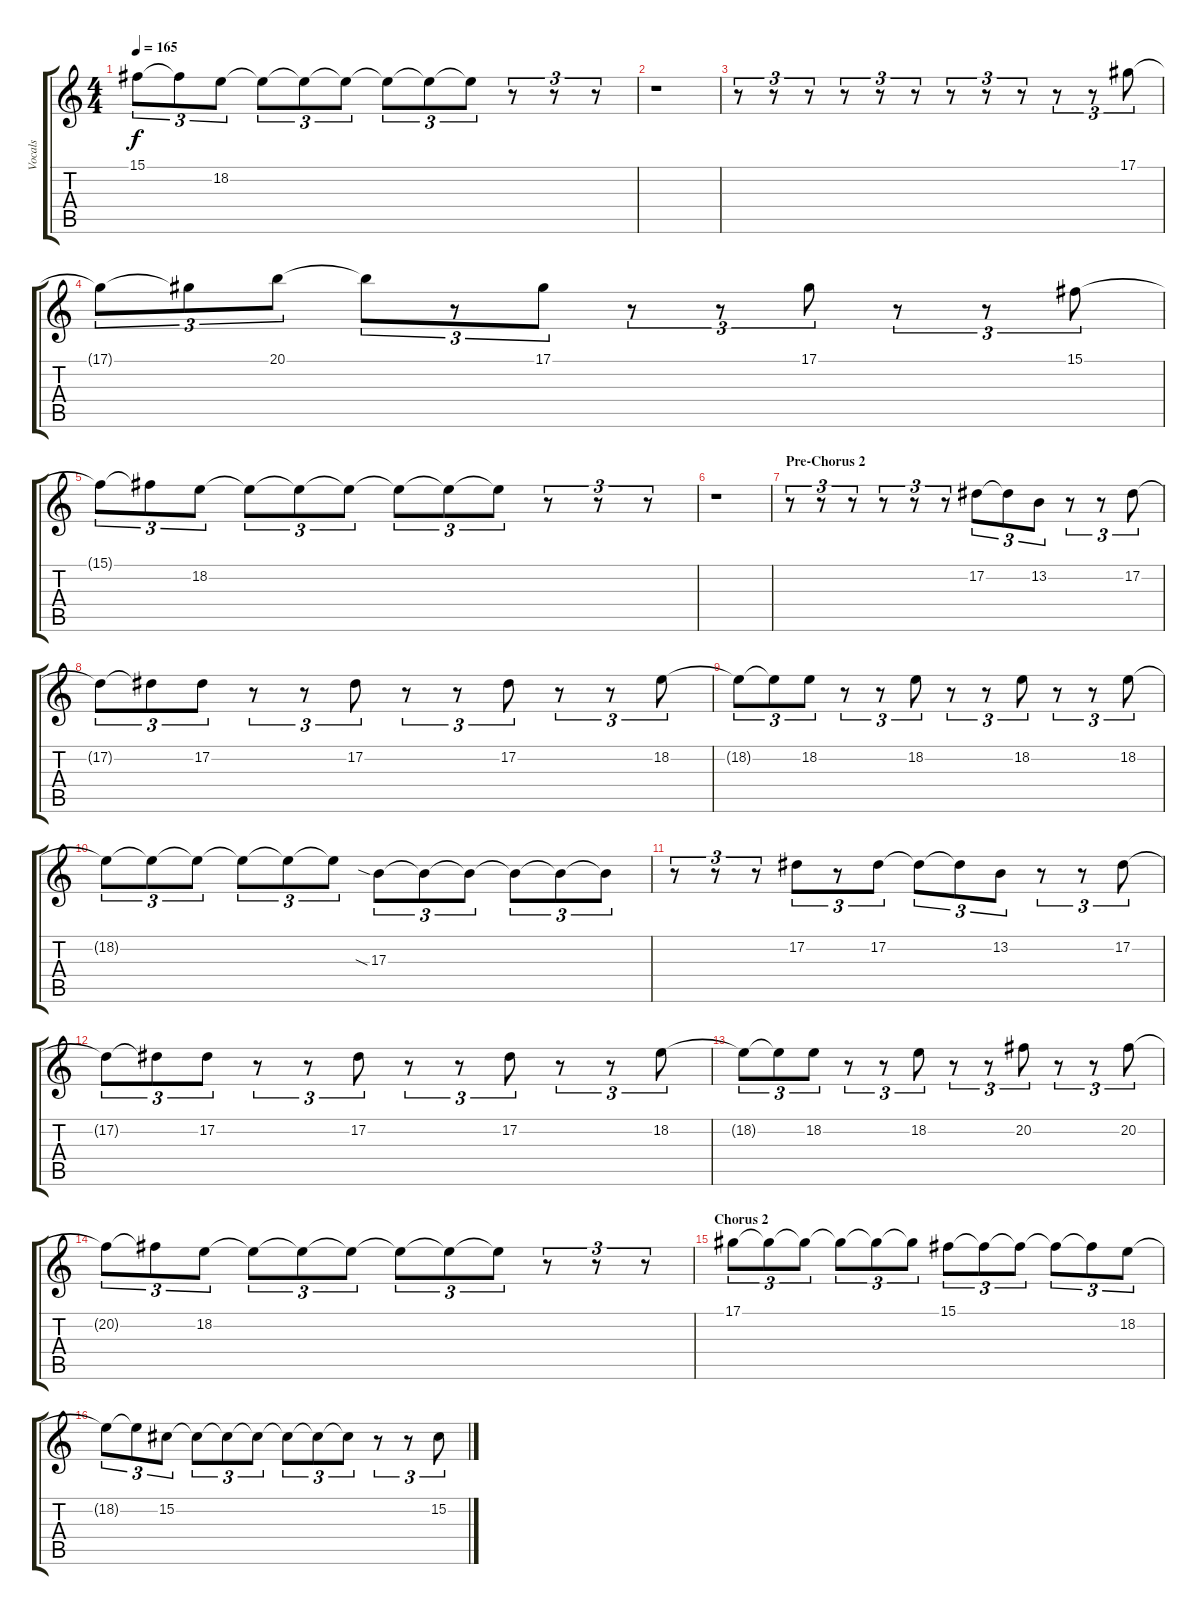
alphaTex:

\track ("Vocals" "Vocals") {instrument lead6voice}
\staff {score tabs}
\tuning (Eb4 Bb3 Gb3 Db3 Ab2 Db2) {hide}
\ts (4 4)
\tempo 165
\clef g2
\ks c
15.1{t}.8{tu (3 2) dy f} 15.1{t}.8{tu (3 2)} 18.2.8{tu (3 2)} 18.2{t}.8{tu (3 2)} 18.2{t}.8{tu (3 2)} 18.2{t}.8{tu (3 2)} 18.2{t}.8{tu (3 2)} 18.2{t}.8{tu (3 2)} 18.2{t}.8{tu (3 2)} r.8{tu (3 2)} r.8{tu (3 2)} r.8{tu (3 2)} |
r.1 |
r.8{tu (3 2)} r.8{tu (3 2)} r.8{tu (3 2)} r.8{tu (3 2)} r.8{tu (3 2)} r.8{tu (3 2)} r.8{tu (3 2)} r.8{tu (3 2)} r.8{tu (3 2)} r.8{tu (3 2)} r.8{tu (3 2)} 17.1.8{tu (3 2)} |
17.1{t}.8{tu (3 2)} 17.1{t}.8{tu (3 2)} 20.1.8{tu (3 2)} 20.1{t}.8{tu (3 2)} r.8{tu (3 2)} 17.1.8{tu (3 2)} r.8{tu (3 2)} r.8{tu (3 2)} 17.1.8{tu (3 2)} r.8{tu (3 2)} r.8{tu (3 2)} 15.1.8{tu (3 2)} |
15.1{t}.8{tu (3 2)} 15.1{t}.8{tu (3 2)} 18.2.8{tu (3 2)} 18.2{t}.8{tu (3 2)} 18.2{t}.8{tu (3 2)} 18.2{t}.8{tu (3 2)} 18.2{t}.8{tu (3 2)} 18.2{t}.8{tu (3 2)} 18.2{t}.8{tu (3 2)} r.8{tu (3 2)} r.8{tu (3 2)} r.8{tu (3 2)} |
r.1 |
\section ("" "Pre-Chorus 2")
r.8{tu (3 2)} r.8{tu (3 2)} r.8{tu (3 2)} r.8{tu (3 2)} r.8{tu (3 2)} r.8{tu (3 2)} 17.2.8{tu (3 2)} 17.2{t}.8{tu (3 2)} 13.2.8{tu (3 2)} r.8{tu (3 2)} r.8{tu (3 2)} 17.2.8{tu (3 2)} |
17.2{t}.8{tu (3 2)} 17.2{t}.8{tu (3 2)} 17.2.8{tu (3 2)} r.8{tu (3 2)} r.8{tu (3 2)} 17.2.8{tu (3 2)} r.8{tu (3 2)} r.8{tu (3 2)} 17.2.8{tu (3 2)} r.8{tu (3 2)} r.8{tu (3 2)} 18.2.8{tu (3 2)} |
18.2{t}.8{tu (3 2)} 18.2{t}.8{tu (3 2)} 18.2.8{tu (3 2)} r.8{tu (3 2)} r.8{tu (3 2)} 18.2.8{tu (3 2)} r.8{tu (3 2)} r.8{tu (3 2)} 18.2.8{tu (3 2)} r.8{tu (3 2)} r.8{tu (3 2)} 18.2.8{tu (3 2)} |
18.2{t}.8{tu (3 2)} 18.2{t}.8{tu (3 2)} 18.2{t}.8{tu (3 2)} 18.2{t}.8{tu (3 2)} 18.2{t}.8{tu (3 2)} 18.2{t}.8{tu (3 2)} 17.3{sia}.8{tu (3 2)} 17.3{t}.8{tu (3 2)} 17.3{t}.8{tu (3 2)} 17.3{t}.8{tu (3 2)} 17.3{t}.8{tu (3 2)} 17.3{t}.8{tu (3 2)} |
r.8{tu (3 2)} r.8{tu (3 2)} r.8{tu (3 2)} 17.2.8{tu (3 2)} r.8{tu (3 2)} 17.2.8{tu (3 2)} 17.2{t}.8{tu (3 2)} 17.2{t}.8{tu (3 2)} 13.2.8{tu (3 2)} r.8{tu (3 2)} r.8{tu (3 2)} 17.2.8{tu (3 2)} |
17.2{t}.8{tu (3 2)} 17.2{t}.8{tu (3 2)} 17.2.8{tu (3 2)} r.8{tu (3 2)} r.8{tu (3 2)} 17.2.8{tu (3 2)} r.8{tu (3 2)} r.8{tu (3 2)} 17.2.8{tu (3 2)} r.8{tu (3 2)} r.8{tu (3 2)} 18.2.8{tu (3 2)} |
18.2{t}.8{tu (3 2)} 18.2{t}.8{tu (3 2)} 18.2.8{tu (3 2)} r.8{tu (3 2)} r.8{tu (3 2)} 18.2.8{tu (3 2)} r.8{tu (3 2)} r.8{tu (3 2)} 20.2.8{tu (3 2)} r.8{tu (3 2)} r.8{tu (3 2)} 20.2.8{tu (3 2)} |
20.2{t}.8{tu (3 2)} 20.2{t}.8{tu (3 2)} 18.2.8{tu (3 2)} 18.2{t}.8{tu (3 2)} 18.2{t}.8{tu (3 2)} 18.2{t}.8{tu (3 2)} 18.2{t}.8{tu (3 2)} 18.2{t}.8{tu (3 2)} 18.2{t}.8{tu (3 2)} r.8{tu (3 2)} r.8{tu (3 2)} r.8{tu (3 2)} |
\section ("" "Chorus 2")
17.1.8{tu (3 2)} 17.1{t}.8{tu (3 2)} 17.1{t}.8{tu (3 2)} 17.1{t}.8{tu (3 2)} 17.1{t}.8{tu (3 2)} 17.1{t}.8{tu (3 2)} 15.1.8{tu (3 2)} 15.1{t}.8{tu (3 2)} 15.1{t}.8{tu (3 2)} 15.1{t}.8{tu (3 2)} 15.1{t}.8{tu (3 2)} 18.2.8{tu (3 2)} |
18.2{t}.8{tu (3 2)} 18.2{t}.8{tu (3 2)} 15.2.8{tu (3 2)} 15.2{t}.8{tu (3 2)} 15.2{t}.8{tu (3 2)} 15.2{t}.8{tu (3 2)} 15.2{t}.8{tu (3 2)} 15.2{t}.8{tu (3 2)} 15.2{t}.8{tu (3 2)} r.8{tu (3 2)} r.8{tu (3 2)} 15.2.8{tu (3 2)}
